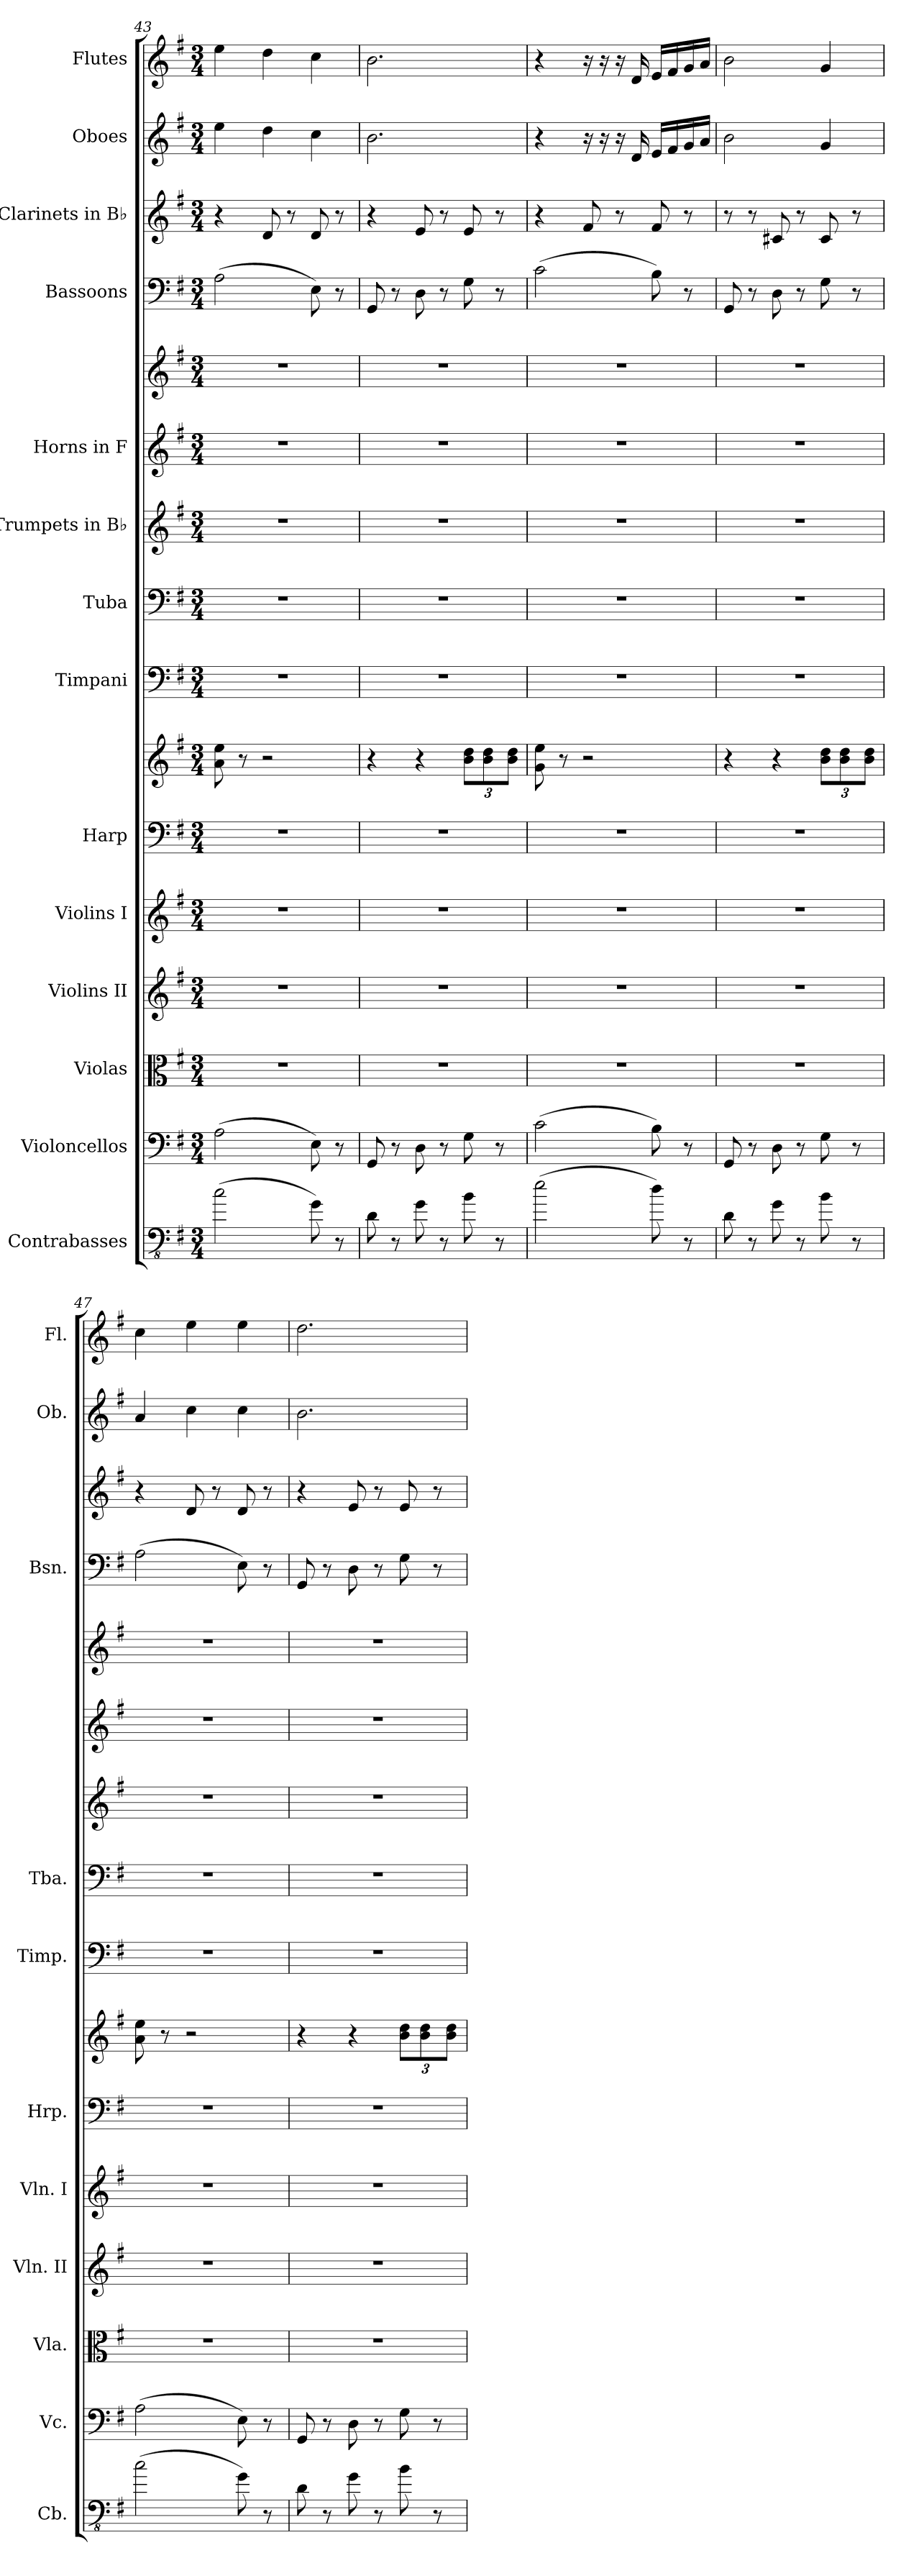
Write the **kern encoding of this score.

**kern	**kern	**kern	**kern	**kern	**kern	**kern	**kern	**kern	**kern	**kern	**kern	**kern	**kern	**kern	**kern
*part14	*part13	*part12	*part11	*part10	*part9	*part9	*part8	*part7	*part6	*part5	*part5	*part4	*part3	*part2	*part1
*staff16	*staff15	*staff14	*staff13	*staff12	*staff11	*staff10	*staff9	*staff8	*staff7	*staff6	*staff5	*staff4	*staff3	*staff2	*staff1
*I"Contrabasses	*I"Violoncellos	*I"Violas	*I"Violins II	*I"Violins I	*I"Harp	*	*I"Timpani	*I"Tuba	*I"Trumpets in B♭	*I"Horns in F	*	*I"Bassoons	*I"Clarinets in B♭	*I"Oboes	*I"Flutes
*I'Cb.	*I'Vc.	*I'Vla.	*I'Vln. II	*I'Vln. I	*I'Hrp.	*	*I'Timp.	*I'Tba.	*	*	*	*I'Bsn.	*	*I'Ob.	*I'Fl.
*clefFv4	*clefF4	*clefC3	*clefG2	*clefG2	*clefF4	*clefG2	*clefF4	*clefF4	*clefG2	*clefG2	*clefG2	*clefF4	*clefG2	*clefG2	*clefG2
*ITrd7c12	*	*	*	*	*	*	*	*	*ITrd1c2	*ITrd4c7	*ITrd4c7	*	*ITrd1c2	*	*
*k[f#]	*k[f#]	*k[f#]	*k[f#]	*k[f#]	*k[f#]	*k[f#]	*k[f#]	*k[f#]	*k[b-]	*k[]	*k[]	*k[f#]	*k[b-]	*k[f#]	*k[f#]
*M3/4	*M3/4	*M3/4	*M3/4	*M3/4	*M3/4	*M3/4	*M3/4	*M3/4	*M3/4	*M3/4	*M3/4	*M3/4	*M3/4	*M3/4	*M3/4
=43	=43	=43	=43	=43	=43	=43	=43	=43	=43	=43	=43	=43	=43	=43	=43
(2C\	(2A\	2.r	2.r	2.r	2.r	8a\ 8ee\	2.r	2.r	2.r	2.r	2.r	(2A\	4r	4ee\	4ee\
.	.	.	.	.	.	8r	.	.	.	.	.	.	.	.	.
.	.	.	.	.	.	2r	.	.	.	.	.	.	8c/	4dd\	4dd\
.	.	.	.	.	.	.	.	.	.	.	.	.	8r	.	.
8GG\)	8E\)	.	.	.	.	.	.	.	.	.	.	8E\)	8c/	4cc\	4cc\
8r	8r	.	.	.	.	.	.	.	.	.	.	8r	8r	.	.
=44	=44	=44	=44	=44	=44	=44	=44	=44	=44	=44	=44	=44	=44	=44	=44
8DD\	8GG/	2.r	2.r	2.r	2.r	4r	2.r	2.r	2.r	2.r	2.r	8GG/	4r	2.b\	2.b\
8r	8r	.	.	.	.	.	.	.	.	.	.	8r	.	.	.
8GG\	8D\	.	.	.	.	4r	.	.	.	.	.	8D\	8d/	.	.
8r	8r	.	.	.	.	.	.	.	.	.	.	8r	8r	.	.
*	*	*	*	*	*	*Xbrackettup	*	*	*	*	*	*	*	*	*
8BB\	8G\	.	.	.	.	12b\ 12dd\L	.	.	.	.	.	8G\	8d/	.	.
.	.	.	.	.	.	12b\ 12dd\	.	.	.	.	.	.	.	.	.
8r	8r	.	.	.	.	.	.	.	.	.	.	8r	8r	.	.
.	.	.	.	.	.	12b\ 12dd\J	.	.	.	.	.	.	.	.	.
!!LO:PB:g=z
=45	=45	=45	=45	=45	=45	=45	=45	=45	=45	=45	=45	=45	=45	=45	=45
(2E\	(2c\	2.r	2.r	2.r	2.r	8g\ 8ee\	2.r	2.r	2.r	2.r	2.r	(2c\	4r	4r	4r
.	.	.	.	.	.	8r	.	.	.	.	.	.	.	.	.
.	.	.	.	.	.	2r	.	.	.	.	.	.	8e/	16r	16r
.	.	.	.	.	.	.	.	.	.	.	.	.	.	16r	16r
.	.	.	.	.	.	.	.	.	.	.	.	.	8r	16r	16r
.	.	.	.	.	.	.	.	.	.	.	.	.	.	16d/	16d/
8D\)	8B\)	.	.	.	.	.	.	.	.	.	.	8B\)	8e/	16e/LL	16e/LL
.	.	.	.	.	.	.	.	.	.	.	.	.	.	16f#/	16f#/
8r	8r	.	.	.	.	.	.	.	.	.	.	8r	8r	16g/	16g/
.	.	.	.	.	.	.	.	.	.	.	.	.	.	16a/JJ	16a/JJ
=46	=46	=46	=46	=46	=46	=46	=46	=46	=46	=46	=46	=46	=46	=46	=46
8DD\	8GG/	2.r	2.r	2.r	2.r	4r	2.r	2.r	2.r	2.r	2.r	8GG/	8r	2b\	2b\
8r	8r	.	.	.	.	.	.	.	.	.	.	8r	8r	.	.
8GG\	8D\	.	.	.	.	4r	.	.	.	.	.	8D\	8Bn/	.	.
8r	8r	.	.	.	.	.	.	.	.	.	.	8r	8r	.	.
8BB\	8G\	.	.	.	.	12b\ 12dd\L	.	.	.	.	.	8G\	8B/	4g/	4g/
.	.	.	.	.	.	12b\ 12dd\	.	.	.	.	.	.	.	.	.
8r	8r	.	.	.	.	.	.	.	.	.	.	8r	8r	.	.
.	.	.	.	.	.	12b\ 12dd\J	.	.	.	.	.	.	.	.	.
=47	=47	=47	=47	=47	=47	=47	=47	=47	=47	=47	=47	=47	=47	=47	=47
(2C\	(2A\	2.r	2.r	2.r	2.r	8a\ 8ee\	2.r	2.r	2.r	2.r	2.r	(2A\	4r	4a/	4cc\
.	.	.	.	.	.	8r	.	.	.	.	.	.	.	.	.
.	.	.	.	.	.	2r	.	.	.	.	.	.	8c/	4cc\	4ee\
.	.	.	.	.	.	.	.	.	.	.	.	.	8r	.	.
8GG\)	8E\)	.	.	.	.	.	.	.	.	.	.	8E\)	8c/	4cc\	4ee\
8r	8r	.	.	.	.	.	.	.	.	.	.	8r	8r	.	.
=48	=48	=48	=48	=48	=48	=48	=48	=48	=48	=48	=48	=48	=48	=48	=48
8DD\	8GG/	2.r	2.r	2.r	2.r	4r	2.r	2.r	2.r	2.r	2.r	8GG/	4r	2.b\	2.dd\
8r	8r	.	.	.	.	.	.	.	.	.	.	8r	.	.	.
8GG\	8D\	.	.	.	.	4r	.	.	.	.	.	8D\	8d/	.	.
8r	8r	.	.	.	.	.	.	.	.	.	.	8r	8r	.	.
8BB\	8G\	.	.	.	.	12b\ 12dd\L	.	.	.	.	.	8G\	8d/	.	.
.	.	.	.	.	.	12b\ 12dd\	.	.	.	.	.	.	.	.	.
8r	8r	.	.	.	.	.	.	.	.	.	.	8r	8r	.	.
.	.	.	.	.	.	12b\ 12dd\J	.	.	.	.	.	.	.	.	.
=	=	=	=	=	=	=	=	=	=	=	=	=	=	=	=
*-	*-	*-	*-	*-	*-	*-	*-	*-	*-	*-	*-	*-	*-	*-	*-
